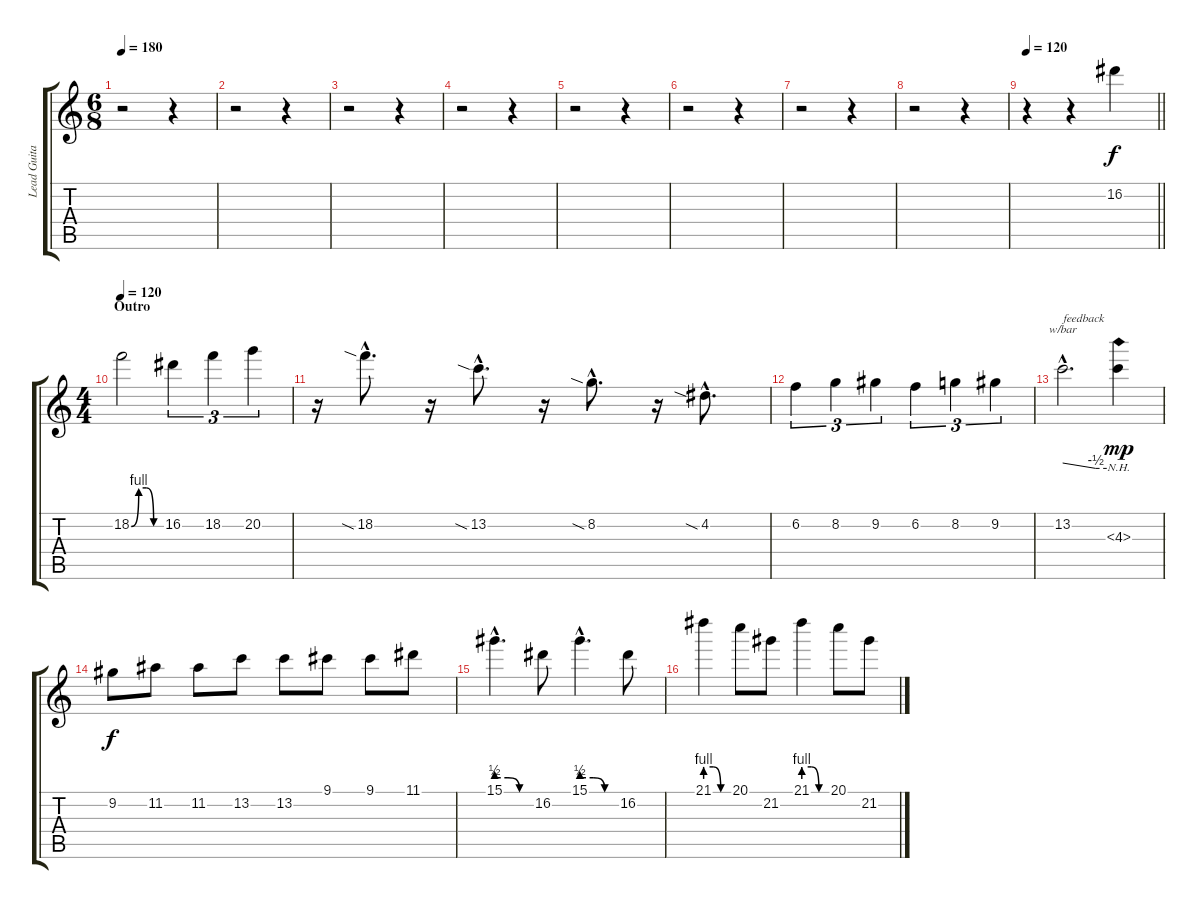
\track ("Lead Guitar left" "Lead Guita") {instrument overdrivenguitar}
\staff {score tabs}
\tuning (E4 B3 G3 D3 A2 D2) {hide}
\ts (6 8)
\tempo 180
\clef g2
\ks c
r.2{dy f} r.4 |
r.2 r.4 |
r.2 r.4 |
r.2 r.4 |
r.2 r.4 |
r.2 r.4 |
r.2 r.4 |
r.2 r.4 |
\tempo 120
\barLineRight lightlight
r.4 r.4 16.2.4{volume 16 balance 5} |
\ts (4 4)
\section ("" "Outro")
\tempo 120
18.2{be (custom 0 0 15 4 30 4 45 0 60 0)}.2{volume 16} 16.2.4{tu (3 2)} 18.2.4{tu (3 2)} 20.2.4{tu (3 2)} |
r.16 18.2{sia hac}.8{d} r.16 13.2{sia hac}.8{d} r.16 8.2{sia hac}.8{d} r.16 4.2{sia hac}.8{d} |
6.2.4{tu (3 2)} 8.2.4{tu (3 2)} 9.2.4{tu (3 2)} 6.2.4{tu (3 2)} 8.2.4{tu (3 2)} 9.2.4{tu (3 2)} |
13.2{hac}.2{d tbe (custom default 0 0 45 -2 60 -2) txt "feedback"} (13.2{t} 4.3{nh}).4{dy mp} |
9.2.8{dy f} 11.2.8 11.2.8 13.2.8 13.2.8 9.1.8 9.1.8 11.1.8 |
15.1{be (custom 0 2 20 2 40 0 60 0) hac}.4{d} 16.2.8 15.1{be (custom 0 2 20 2 40 0 60 0) hac}.4{d} 16.2.8 |
21.1{be (custom 0 4 20 4 40 0 60 0)}.4 20.1.8 21.2.8 21.1{be (custom 0 4 20 4 40 0 60 0)}.4 20.1.8 21.2.8
